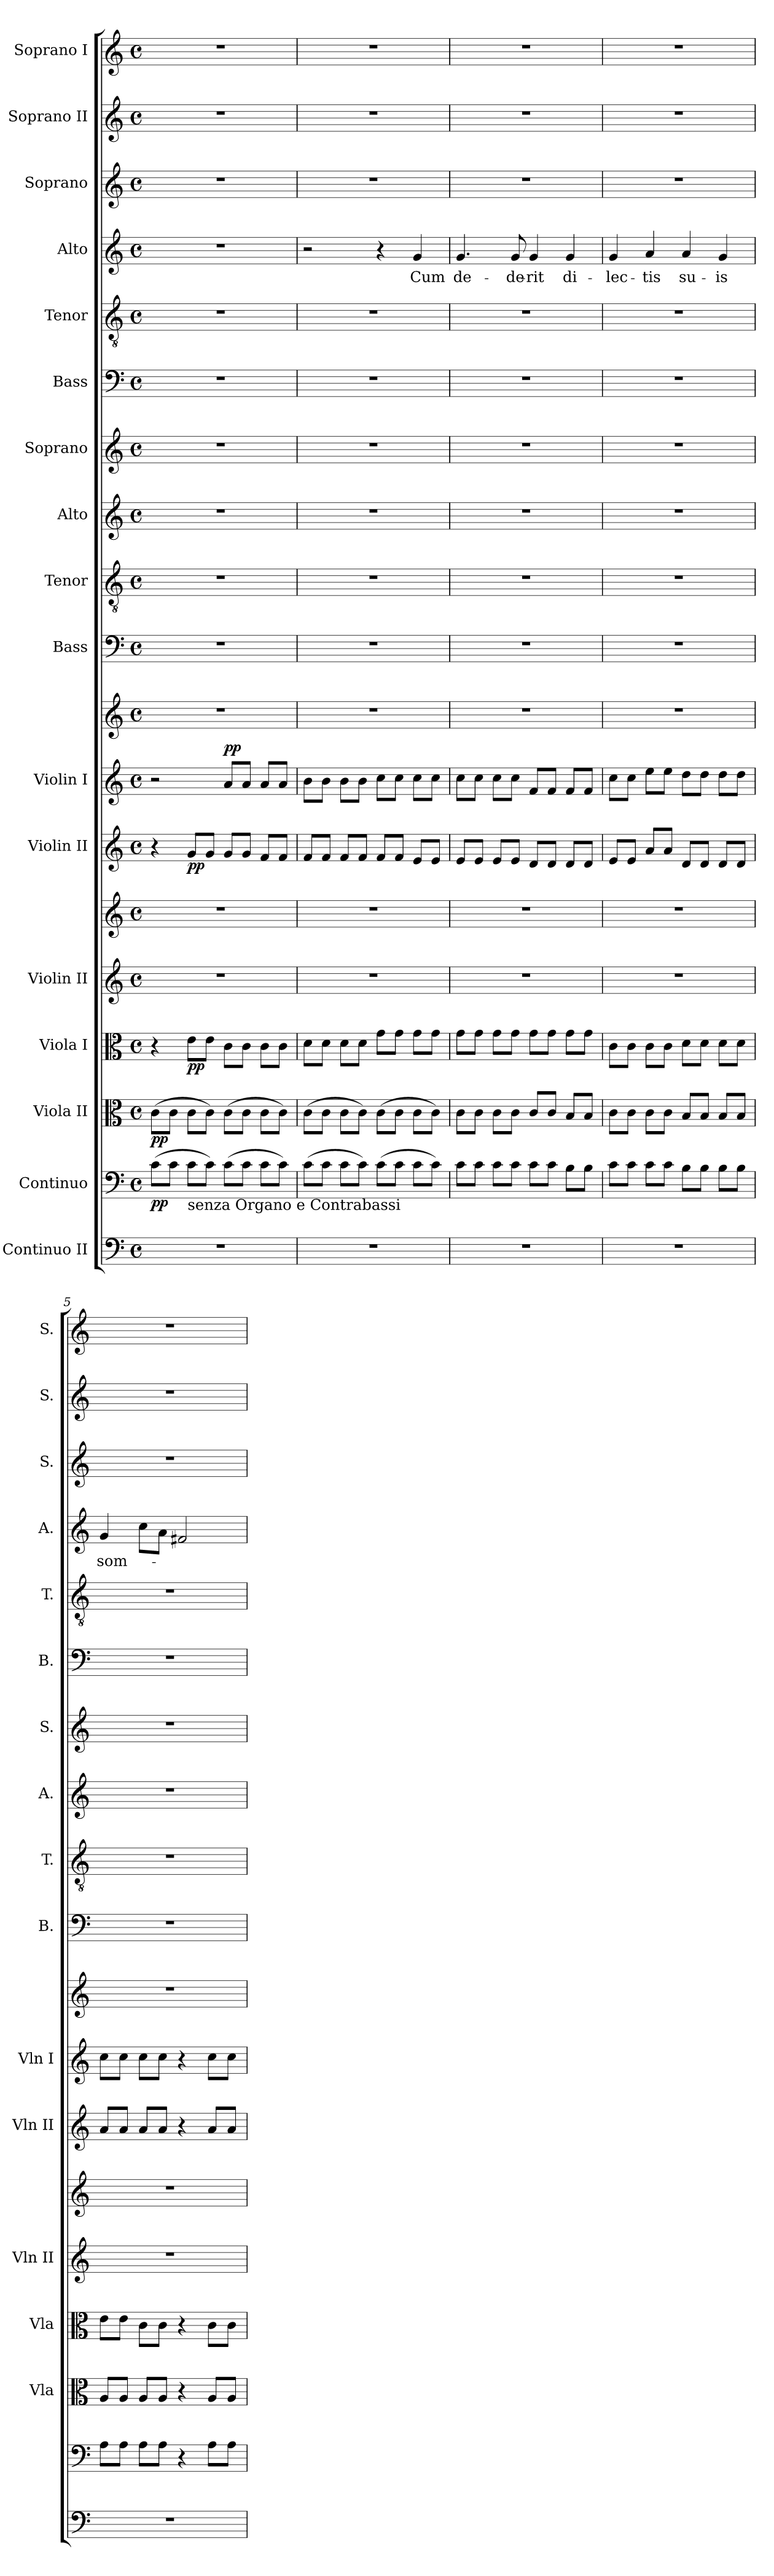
**kern	**kern	**dynam	**kern	**dynam	**kern	**dynam	**kern	**kern	**kern	**dynam	**kern	**kern	**dynam	**kern	**kern	**kern	**kern	**kern	**kern	**kern	**text	**kern	**kern	**kern
*part17	*part16	*part16	*part15	*part15	*part14	*part14	*part13	*part13	*part12	*part12	*part11	*part11	*part11	*part10	*part9	*part8	*part7	*part6	*part5	*part4	*part4	*part3	*part2	*part1
*staff19	*staff18	*staff18	*staff17	*staff17	*staff16	*staff16	*staff15	*staff14	*staff13	*staff13	*staff12	*staff11	*staff11/12	*staff10	*staff9	*staff8	*staff7	*staff6	*staff5	*staff4	*staff4	*staff3	*staff2	*staff1
*I"Continuo II	*I"Continuo	*	*I"Viola II	*	*I"Viola I	*	*I"Violin II	*	*I"Violin II	*	*I"Violin I	*	*	*I"Bass	*I"Tenor	*I"Alto	*I"Soprano	*I"Bass	*I"Tenor	*I"Alto	*	*I"Soprano	*I"Soprano II	*I"Soprano I
*	*	*	*I'Vla	*	*I'Vla	*	*I'Vln II	*	*I'Vln II	*	*I'Vln I	*	*	*I'B.	*I'T.	*I'A.	*I'S.	*I'B.	*I'T.	*I'A.	*	*I'S.	*I'S.	*I'S.
!!LO:LB:g=z
*clefF4	*clefF4	*	*clefC3	*	*clefC3	*	*clefG2	*clefG2	*clefG2	*	*clefG2	*clefG2	*	*clefF4	*clefGv2	*clefG2	*clefG2	*clefF4	*clefGv2	*clefG2	*	*clefG2	*clefG2	*clefG2
*	*	*	*	*	*	*	*	*	*	*	*	*	*	*	*ITrd7c12	*	*	*	*ITrd7c12	*	*	*	*	*
*k[]	*k[]	*	*k[]	*	*k[]	*	*k[]	*k[]	*k[]	*	*k[]	*k[]	*	*k[]	*k[]	*k[]	*k[]	*k[]	*k[]	*k[]	*	*k[]	*k[]	*k[]
*C:	*C:	*	*C:	*	*C:	*	*C:	*C:	*C:	*	*C:	*C:	*	*C:	*C:	*C:	*C:	*C:	*C:	*C:	*	*C:	*C:	*C:
*M4/4	*M4/4	*	*M4/4	*	*M4/4	*	*M4/4	*M4/4	*M4/4	*	*M4/4	*M4/4	*	*M4/4	*M4/4	*M4/4	*M4/4	*M4/4	*M4/4	*M4/4	*	*M4/4	*M4/4	*M4/4
*met(c)	*met(c)	*	*met(c)	*	*met(c)	*	*met(c)	*met(c)	*met(c)	*	*met(c)	*met(c)	*	*met(c)	*met(c)	*met(c)	*met(c)	*met(c)	*met(c)	*met(c)	*	*met(c)	*met(c)	*met(c)
=1	=1	=1	=1	=1	=1	=1	=1	=1	=1	=1	=1	=1	=1	=1	=1	=1	=1	=1	=1	=1	=1	=1	=1	=1
1r	(8ci\L	pp	(8ci\L	pp	4r	.	1r	1r	4r	.	2r	1r	.	1r	1r	1r	1r	1r	1r	1r	.	1r	1r	1r
.	8ci\J	.	8ci\J	.	.	.	.	.	.	.	.	.	.	.	.	.	.	.	.	.	.	.	.	.
!	!LO:TX:b:t=senza Organo e Contrabassi	!	!	!	!	!	!	!	!	!	!	!	!	!	!	!	!	!	!	!	!	!	!	!
.	8ci\L	.	8ci\L	.	8ei\L	pp	.	.	8gi/L	pp	.	.	.	.	.	.	.	.	.	.	.	.	.	.
.	8ci\J)	.	8ci\J)	.	8ei\J	.	.	.	8gi/J	.	.	.	.	.	.	.	.	.	.	.	.	.	.	.
.	(8ci\L	.	(8ci\L	.	8ci\L	.	.	.	8gi/L	.	8ai/L	.	pp	.	.	.	.	.	.	.	.	.	.	.
.	8ci\J	.	8ci\J	.	8ci\J	.	.	.	8gi/J	.	8ai/J	.	.	.	.	.	.	.	.	.	.	.	.	.
.	8ci\L	.	8ci\L	.	8ci\L	.	.	.	8fi/L	.	8ai/L	.	.	.	.	.	.	.	.	.	.	.	.	.
.	8ci\J)	.	8ci\J)	.	8ci\J	.	.	.	8fi/J	.	8ai/J	.	.	.	.	.	.	.	.	.	.	.	.	.
=2	=2	=2	=2	=2	=2	=2	=2	=2	=2	=2	=2	=2	=2	=2	=2	=2	=2	=2	=2	=2	=2	=2	=2	=2
1r	(8ci\L	.	(8ci\L	.	8di\L	.	1r	1r	8fi/L	.	8bi\L	1r	.	1r	1r	1r	1r	1r	1r	2r	.	1r	1r	1r
.	8ci\J	.	8ci\J	.	8di\J	.	.	.	8fi/J	.	8bi\J	.	.	.	.	.	.	.	.	.	.	.	.	.
.	8ci\L	.	8ci\L	.	8di\L	.	.	.	8fi/L	.	8bi\L	.	.	.	.	.	.	.	.	.	.	.	.	.
.	8ci\J)	.	8ci\J)	.	8di\J	.	.	.	8fi/J	.	8bi\J	.	.	.	.	.	.	.	.	.	.	.	.	.
.	(8ci\L	.	(8ci\L	.	8gi\L	.	.	.	8fi/L	.	8cci\L	.	.	.	.	.	.	.	.	4r	.	.	.	.
.	8ci\J	.	8ci\J	.	8gi\J	.	.	.	8fi/J	.	8cci\J	.	.	.	.	.	.	.	.	.	.	.	.	.
!	!	!	!	!	!	!	!	!	!	!	!	!	!	!	!	!	!	!	!	!	!LO:LY:b:color=#000000	!	!	!
.	8ci\L	.	8ci\L	.	8gi\L	.	.	.	8ei/L	.	8cci\L	.	.	.	.	.	.	.	.	4gi/	Cum	.	.	.
.	8ci\J)	.	8ci\J)	.	8gi\J	.	.	.	8ei/J	.	8cci\J	.	.	.	.	.	.	.	.	.	.	.	.	.
=3	=3	=3	=3	=3	=3	=3	=3	=3	=3	=3	=3	=3	=3	=3	=3	=3	=3	=3	=3	=3	=3	=3	=3	=3
!	!	!	!	!	!	!	!	!	!	!	!	!	!	!	!	!	!	!	!	!	!LO:LY:b:color=#000000	!	!	!
1r	8ci\L	.	8ci\L	.	8gi\L	.	1r	1r	8ei/L	.	8cci\L	1r	.	1r	1r	1r	1r	1r	1r	4.gi/	de-	1r	1r	1r
.	8ci\J	.	8ci\J	.	8gi\J	.	.	.	8ei/J	.	8cci\J	.	.	.	.	.	.	.	.	.	.	.	.	.
.	8ci\L	.	8ci\L	.	8gi\L	.	.	.	8ei/L	.	8cci\L	.	.	.	.	.	.	.	.	.	.	.	.	.
!	!	!	!	!	!	!	!	!	!	!	!	!	!	!	!	!	!	!	!	!	!LO:LY:b:color=#000000	!	!	!
.	8ci\J	.	8ci\J	.	8gi\J	.	.	.	8ei/J	.	8cci\J	.	.	.	.	.	.	.	.	8gi/	-de-	.	.	.
!	!	!	!	!	!	!	!	!	!	!	!	!	!	!	!	!	!	!	!	!	!LO:LY:b:color=#000000	!	!	!
.	8ci\L	.	8ci/L	.	8gi\L	.	.	.	8di/L	.	8fi/L	.	.	.	.	.	.	.	.	4gi/	-rit	.	.	.
.	8ci\J	.	8ci/J	.	8gi\J	.	.	.	8di/J	.	8fi/J	.	.	.	.	.	.	.	.	.	.	.	.	.
!	!	!	!	!	!	!	!	!	!	!	!	!	!	!	!	!	!	!	!	!	!LO:LY:b:color=#000000	!	!	!
.	8Bi\L	.	8Bi/L	.	8gi\L	.	.	.	8di/L	.	8fi/L	.	.	.	.	.	.	.	.	4gi/	di-	.	.	.
.	8Bi\J	.	8Bi/J	.	8gi\J	.	.	.	8di/J	.	8fi/J	.	.	.	.	.	.	.	.	.	.	.	.	.
=4	=4	=4	=4	=4	=4	=4	=4	=4	=4	=4	=4	=4	=4	=4	=4	=4	=4	=4	=4	=4	=4	=4	=4	=4
!	!	!	!	!	!	!	!	!	!	!	!	!	!	!	!	!	!	!	!	!	!LO:LY:b:color=#000000	!	!	!
1r	8ci\L	.	8ci\L	.	8ci\L	.	1r	1r	8ei/L	.	8cci\L	1r	.	1r	1r	1r	1r	1r	1r	4gi/	-lec-	1r	1r	1r
.	8ci\J	.	8ci\J	.	8ci\J	.	.	.	8ei/J	.	8cci\J	.	.	.	.	.	.	.	.	.	.	.	.	.
!	!	!	!	!	!	!	!	!	!	!	!	!	!	!	!	!	!	!	!	!	!LO:LY:b:color=#000000	!	!	!
.	8ci\L	.	8ci\L	.	8ci\L	.	.	.	8ai/L	.	8eei\L	.	.	.	.	.	.	.	.	4ai/	-tis	.	.	.
.	8ci\J	.	8ci\J	.	8ci\J	.	.	.	8ai/J	.	8eei\J	.	.	.	.	.	.	.	.	.	.	.	.	.
!	!	!	!	!	!	!	!	!	!	!	!	!	!	!	!	!	!	!	!	!	!LO:LY:b:color=#000000	!	!	!
.	8Bi\L	.	8Bi/L	.	8di\L	.	.	.	8di/L	.	8ddi\L	.	.	.	.	.	.	.	.	4ai/	su-	.	.	.
.	8Bi\J	.	8Bi/J	.	8di\J	.	.	.	8di/J	.	8ddi\J	.	.	.	.	.	.	.	.	.	.	.	.	.
!	!	!	!	!	!	!	!	!	!	!	!	!	!	!	!	!	!	!	!	!	!LO:LY:b:color=#000000	!	!	!
.	8Bi\L	.	8Bi/L	.	8di\L	.	.	.	8di/L	.	8ddi\L	.	.	.	.	.	.	.	.	4gi/	-is	.	.	.
.	8Bi\J	.	8Bi/J	.	8di\J	.	.	.	8di/J	.	8ddi\J	.	.	.	.	.	.	.	.	.	.	.	.	.
=5	=5	=5	=5	=5	=5	=5	=5	=5	=5	=5	=5	=5	=5	=5	=5	=5	=5	=5	=5	=5	=5	=5	=5	=5
!	!	!	!	!	!	!	!	!	!	!	!	!	!	!	!	!	!	!	!	!	!LO:LY:b:color=#000000	!	!	!
1r	8Ai\L	.	8Ai/L	.	8ei\L	.	1r	1r	8ai/L	.	8cci\L	1r	.	1r	1r	1r	1r	1r	1r	4gi/	som-	1r	1r	1r
.	8Ai\J	.	8Ai/J	.	8ei\J	.	.	.	8ai/J	.	8cci\J	.	.	.	.	.	.	.	.	.	.	.	.	.
.	8Ai\L	.	8Ai/L	.	8ci\L	.	.	.	8ai/L	.	8cci\L	.	.	.	.	.	.	.	.	8cci\L	.	.	.	.
.	8Ai\J	.	8Ai/J	.	8ci\J	.	.	.	8ai/J	.	8cci\J	.	.	.	.	.	.	.	.	8ai\J	.	.	.	.
.	4r	.	4r	.	4r	.	.	.	4r	.	4r	.	.	.	.	.	.	.	.	2f#Xi/	.	.	.	.
.	8Ai\L	.	8Ai/L	.	8ci\L	.	.	.	8ai/L	.	8cci\L	.	.	.	.	.	.	.	.	.	.	.	.	.
.	8Ai\J	.	8Ai/J	.	8ci\J	.	.	.	8ai/J	.	8cci\J	.	.	.	.	.	.	.	.	.	.	.	.	.
=	=	=	=	=	=	=	=	=	=	=	=	=	=	=	=	=	=	=	=	=	=	=	=	=
*-	*-	*-	*-	*-	*-	*-	*-	*-	*-	*-	*-	*-	*-	*-	*-	*-	*-	*-	*-	*-	*-	*-	*-	*-
